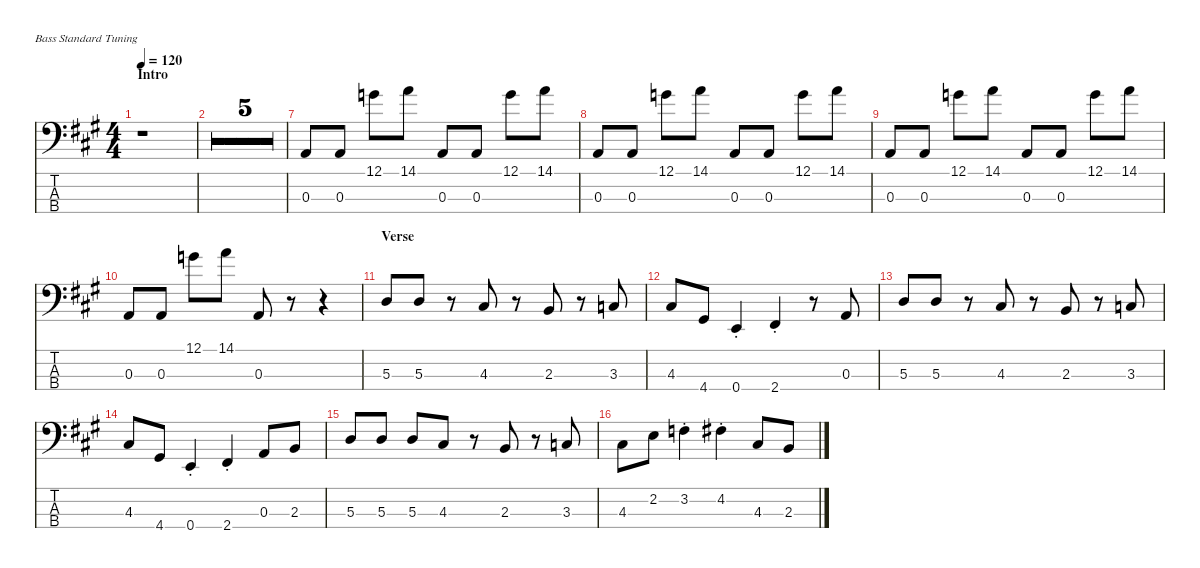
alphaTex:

\defaultSystemsLayout 4
\hideDynamics
\bracketExtendMode nobrackets
\singleTrackTrackNamePolicy hidden
\multiTrackTrackNamePolicy hidden
\otherSystemsTrackNameOrientation horizontal
\track ("Electric Bass" "E-Bass") {multiBarRest instrument electricbassfinger}
\staff {score tabs}
\tuning (G2 D2 A1 E1)
\ts (4 4)
\section ("" "Intro")
\tempo 120
\clef f4
\ks a
r.1{dy mf instrument electricbassfinger beam Down} |
r.1{beam Down} |
r.1{beam Down} |
r.1{beam Down} |
r.1{beam Down} |
r.1{beam Down} |
0.3{acc forcenatural}.8{beam Up} 0.3{acc forcenatural}.8{beam Up} 12.1{acc forcenatural}.8{beam Down} 14.1{acc forcenatural}.8{beam Down} 0.3{acc forcenatural}.8{beam Up} 0.3{acc forcenatural}.8{beam Up} 12.1{acc forcenatural}.8{beam Down} 14.1{acc forcenatural}.8{beam Down} |
0.3{acc forcenatural}.8{beam Up} 0.3{acc forcenatural}.8{beam Up} 12.1{acc forcenatural}.8{beam Down} 14.1{acc forcenatural}.8{beam Down} 0.3{acc forcenatural}.8{beam Up} 0.3{acc forcenatural}.8{beam Up} 12.1{acc forcenatural}.8{beam Down} 14.1{acc forcenatural}.8{beam Down} |
0.3{acc forcenatural}.8{beam Up} 0.3{acc forcenatural}.8{beam Up} 12.1{acc forcenatural}.8{beam Down} 14.1{acc forcenatural}.8{beam Down} 0.3{acc forcenatural}.8{beam Up} 0.3{acc forcenatural}.8{beam Up} 12.1{acc forcenatural}.8{beam Down} 14.1{acc forcenatural}.8{beam Down} |
0.3{acc forcenatural}.8{beam Up} 0.3{acc forcenatural}.8{beam Up} 12.1{acc forcenatural}.8{beam Down} 14.1{acc forcenatural}.8{beam Down} 0.3{acc forcenatural}.8{beam Up} r.8{beam Up} r.4{beam Up} |
\section ("" "Verse")
5.3{acc forcenatural}.8{dy f beam Up} 5.3{acc forcenatural}.8{beam Up} r.8{beam Up} 4.3{acc #}.8{beam Up} r.8{beam Up} 2.3{acc forcenatural}.8{beam Up} r.8{beam Up} 3.3{acc forcenatural}.8{beam Up} |
4.3{acc #}.8{beam Up} 4.4{acc #}.8{beam Up} 0.4{st acc forcenatural}.4{beam Up} 2.4{st acc #}.4{beam Up} r.8{beam Up} 0.3{acc forcenatural}.8{beam Up} |
5.3{acc forcenatural}.8{beam Up} 5.3{acc forcenatural}.8{beam Up} r.8{beam Up} 4.3{acc #}.8{beam Up} r.8{beam Up} 2.3{acc forcenatural}.8{beam Up} r.8{beam Up} 3.3{acc forcenatural}.8{beam Up} |
4.3{acc #}.8{beam Up} 4.4{acc #}.8{beam Up} 0.4{st acc forcenatural}.4{beam Up} 2.4{st acc #}.4{beam Up} 0.3{acc forcenatural}.8{beam Up} 2.3{acc forcenatural}.8{beam Up} |
5.3{acc forcenatural}.8{beam Up} 5.3{acc forcenatural}.8{beam Up} 5.3{acc forcenatural}.8{beam Up} 4.3{acc #}.8{beam Up} r.8{beam Up} 2.3{acc forcenatural}.8{beam Up} r.8{beam Up} 3.3{acc forcenatural}.8{beam Up} |
4.3{acc #}.8{beam Down} 2.2{acc forcenatural}.8{beam Down} 3.2{st acc forcenatural}.4{beam Down} 4.2{st acc #}.4{beam Down} 4.3{acc #}.8{beam Up} 2.3{acc forcenatural}.8{beam Up}
